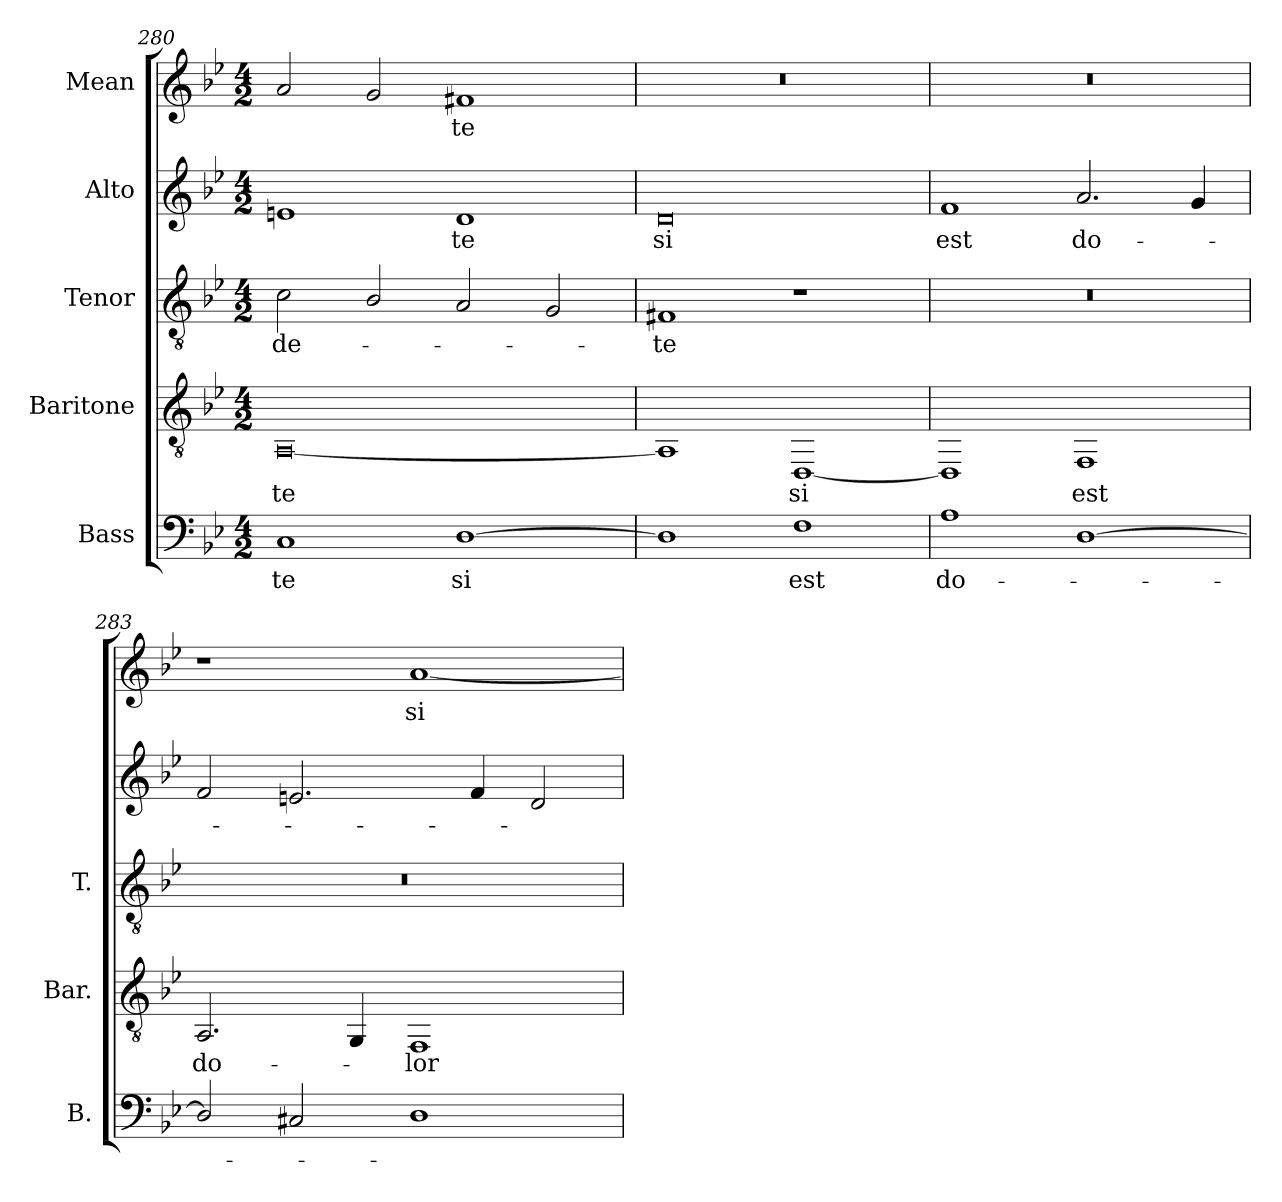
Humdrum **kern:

**kern	**text	**kern	**text	**kern	**text	**kern	**text	**kern	**text
*part5	*part5	*part4	*part4	*part3	*part3	*part2	*part2	*part1	*part1
*staff5	*staff5	*staff4	*staff4	*staff3	*staff3	*staff2	*staff2	*staff1	*staff1
*I"Bass	*	*I"Baritone	*	*I"Tenor	*	*I"Alto	*	*I"Mean	*
*I'B.	*	*I'Bar.	*	*I'T.	*	*	*	*	*
*clefF4	*	*clefGv2	*	*clefGv2	*	*clefG2	*	*clefG2	*
*	*	*	*	*ITrd7c12	*	*	*	*	*
*k[b-e-]	*	*k[b-e-]	*	*k[b-e-]	*	*k[b-e-]	*	*k[b-e-]	*
*B-:	*	*B-:	*	*B-:	*	*B-:	*	*B-:	*
*M4/2	*	*M4/2	*	*M4/2	*	*M4/2	*	*M4/2	*
=280	=280	=280	=280	=280	=280	=280	=280	=280	=280
!	!LO:LY:b:color=#000000	!	!	!	!	!	!	!	!
!	!	!	!LO:LY:b:color=#000000	!	!	!	!	!	!
!	!	!	!	!	!LO:LY:b:color=#000000	!	!	!	!
1Ci	-te	[0AAi	-te	2Ci\	-de-	1eni	.	2ai/	.
.	.	.	.	2BB-i/	.	.	.	2gi/	.
!	!LO:LY:b:color=#000000	!	!	!	!	!	!	!	!
!	!	!	!	!	!	!	!LO:LY:b:color=#000000	!	!
!	!	!	!	!	!	!	!	!	!LO:LY:b:color=#000000
[1Di	si	.	.	2AAi/	.	1di	-te	1f#Xi	-te
.	.	.	.	2GGi/	.	.	.	.	.
=281	=281	=281	=281	=281	=281	=281	=281	=281	=281
!	!	!	!	!	!LO:LY:b:color=#000000	!	!	!	!
!	!	!	!	!	!	!	!LO:LY:b:color=#000000	!LO:N:vis=1	!
1Di]	.	1AAi]	.	1FF#Xi	-te	0di	si	0r	.
!	!LO:LY:b:color=#000000	!	!	!	!	!	!	!	!
!	!	!	!LO:LY:b:color=#000000	!	!	!	!	!	!
1Fi	est	[1DDi	si	1r	.	.	.	.	.
=282	=282	=282	=282	=282	=282	=282	=282	=282	=282
!	!LO:LY:b:color=#000000	!	!	!LO:N:vis=1	!	!	!	!	!
!	!	!	!	!	!	!	!LO:LY:b:color=#000000	!LO:N:vis=1	!
1Ai	do-	1DDi]	.	0r	.	1fi	est	0r	.
!	!	!	!LO:LY:b:color=#000000	!	!	!	!	!	!
!	!	!	!	!	!	!	!LO:LY:b:color=#000000	!	!
[1Di	.	1FFi	est	.	.	2.ai/	do-	.	.
.	.	.	.	.	.	4gi/	.	.	.
=283	=283	=283	=283	=283	=283	=283	=283	=283	=283
!	!	!	!LO:LY:b:color=#000000	!LO:N:vis=1	!	!	!	!	!
2Di/]	.	2.AAi/	do-	0r	.	2fi/	.	1r	.
2C#Xi/	.	.	.	.	.	2.eni/	.	.	.
.	.	4GGi/	.	.	.	.	.	.	.
!	!	!	!LO:LY:b:color=#000000	!	!	!	!	!	!
!	!	!	!	!	!	!	!	!	!LO:LY:b:color=#000000
1Di	.	1FFi	-lor	.	.	.	.	[1ai	si
.	.	.	.	.	.	4fi/	.	.	.
.	.	.	.	.	.	2di/	.	.	.
=	=	=	=	=	=	=	=	=	=
*-	*-	*-	*-	*-	*-	*-	*-	*-	*-
